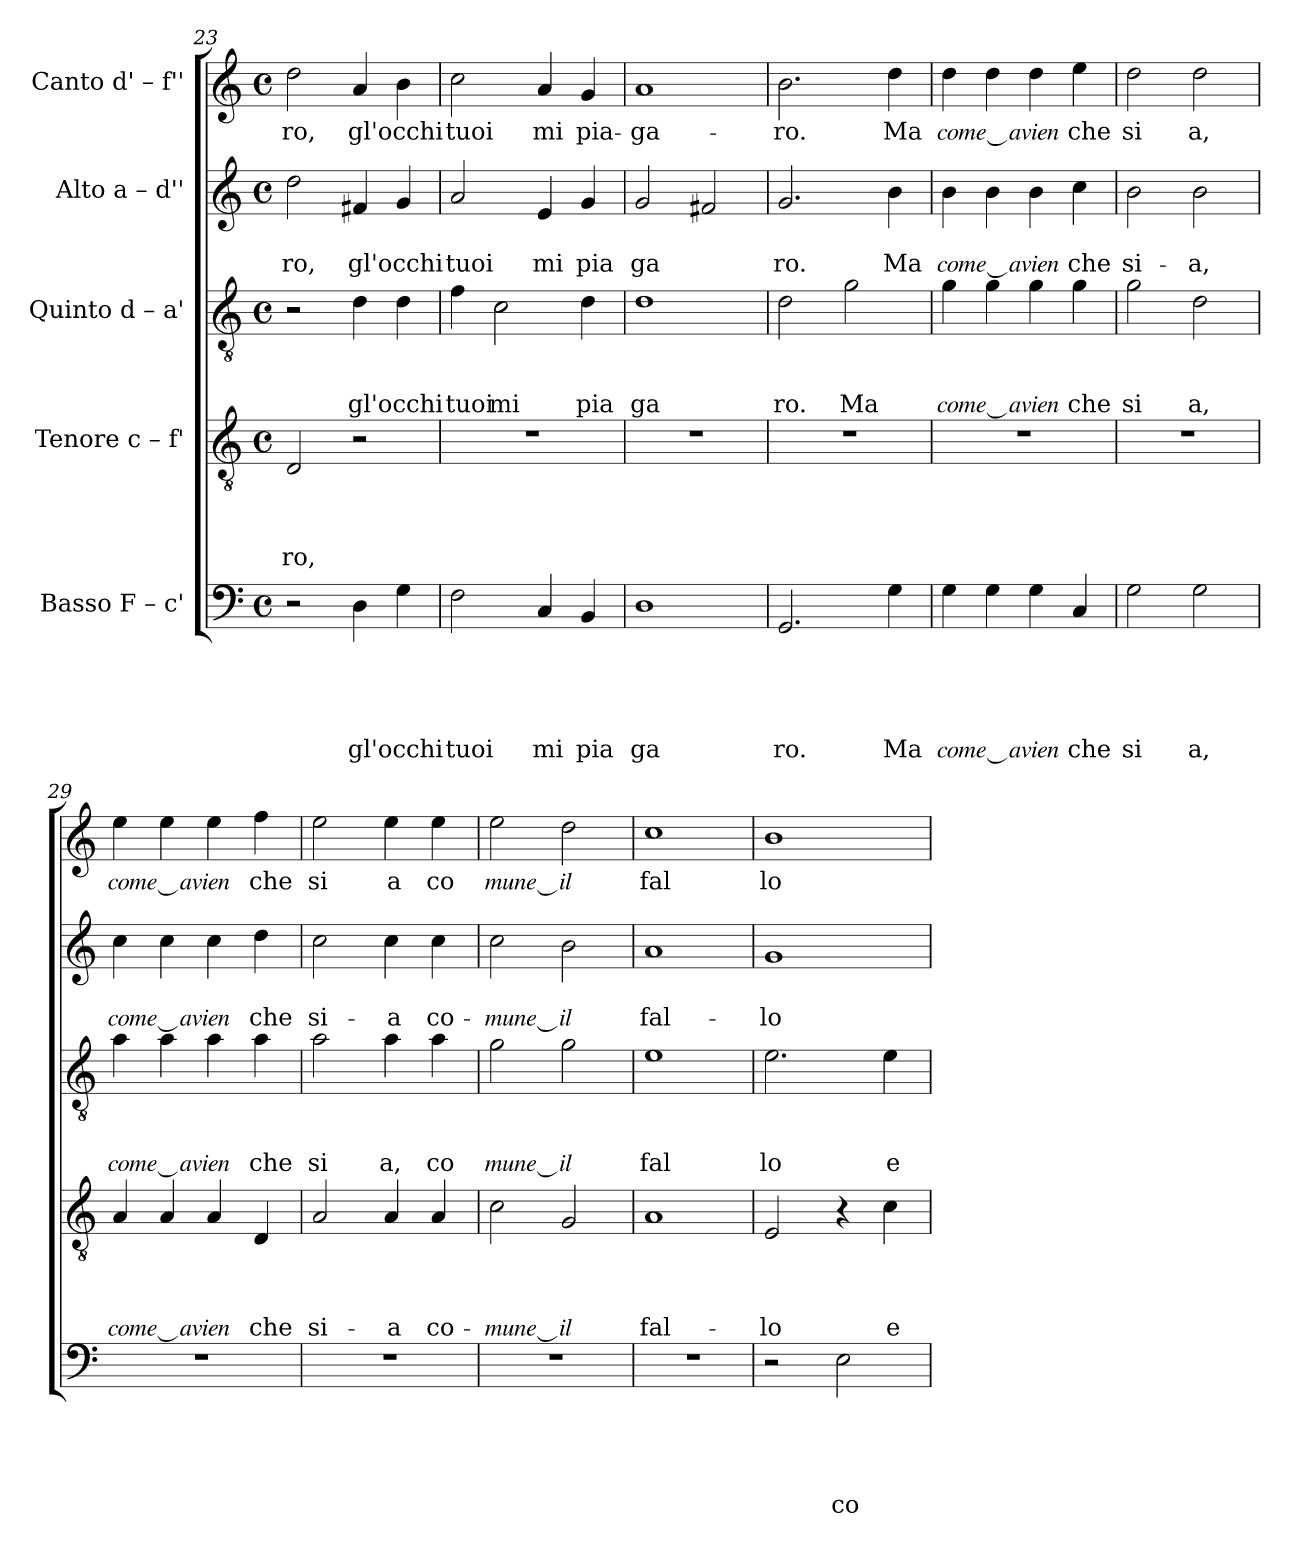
**kern	**text	**text	**text	**text	**text	**kern	**text	**text	**text	**text	**kern	**text	**text	**text	**kern	**text	**text	**kern	**text
*part5	*part5	*part5	*part5	*part5	*part5	*part4	*part4	*part4	*part4	*part4	*part3	*part3	*part3	*part3	*part2	*part2	*part2	*part1	*part1
*staff5	*staff5	*staff5	*staff5	*staff5	*staff5	*staff4	*staff4	*staff4	*staff4	*staff4	*staff3	*staff3	*staff3	*staff3	*staff2	*staff2	*staff2	*staff1	*staff1
*I"Basso F – c'	*	*	*	*	*	*I"Tenore c – f'	*	*	*	*	*I"Quinto d – a'	*	*	*	*I"Alto a – d''	*	*	*I"Canto d' – f''	*
*clefF4	*	*	*	*	*	*clefGv2	*	*	*	*	*clefGv2	*	*	*	*clefG2	*	*	*clefG2	*
*k[]	*	*	*	*	*	*k[]	*	*	*	*	*k[]	*	*	*	*k[]	*	*	*k[]	*
*C:	*	*	*	*	*	*C:	*	*	*	*	*C:	*	*	*	*C:	*	*	*C:	*
*M4/4	*	*	*	*	*	*M4/4	*	*	*	*	*M4/4	*	*	*	*M4/4	*	*	*M4/4	*
*met(c)	*	*	*	*	*	*met(c)	*	*	*	*	*met(c)	*	*	*	*met(c)	*	*	*met(c)	*
=23	=23	=23	=23	=23	=23	=23	=23	=23	=23	=23	=23	=23	=23	=23	=23	=23	=23	=23	=23
!	!	!	!	!	!	!	!	!	!	!LO:LY:b	!	!	!	!	!	!	!LO:LY:b	!	!LO:LY:b
2r	.	.	.	.	.	2D/	.	.	.	ro,	2r	.	.	.	2dd\	.	ro,	2dd\	-ro,
!	!	!	!	!	!LO:LY:b	!	!	!	!	!	!	!	!	!LO:LY:b	!	!	!LO:LY:b	!	!LO:LY:b
4D\	.	.	.	.	gl'occhi	2r	.	.	.	.	4d\	.	.	gl'occhi	4f#X/	.	gl'occhi	4a/	gl'occhi
4G\	.	.	.	.	.	.	.	.	.	.	4d\	.	.	.	4g/	.	.	4b\	.
=24	=24	=24	=24	=24	=24	=24	=24	=24	=24	=24	=24	=24	=24	=24	=24	=24	=24	=24	=24
!	!	!	!	!	!LO:LY:b	!	!	!	!	!	!	!	!	!LO:LY:b	!	!	!LO:LY:b	!	!LO:LY:b
2F\	.	.	.	.	tuoi	1r	.	.	.	.	4f\	.	.	tuoi	2a/	.	tuoi	2cc\	tuoi
!	!	!	!	!	!	!	!	!	!	!	!	!	!	!LO:LY:b	!	!	!	!	!
.	.	.	.	.	.	.	.	.	.	.	2c\	.	.	mi	.	.	.	.	.
!	!	!	!	!	!LO:LY:b	!	!	!	!	!	!	!	!	!	!	!	!LO:LY:b	!	!LO:LY:b
4C/	.	.	.	.	mi	.	.	.	.	.	.	.	.	.	4e/	.	mi	4a/	mi
!	!	!	!	!	!LO:LY:b	!	!	!	!	!	!	!	!	!LO:LY:b	!	!	!LO:LY:b	!	!LO:LY:b
4BB/	.	.	.	.	pia	.	.	.	.	.	4d\	.	.	pia	4g/	.	pia	4g/	pia-
=25	=25	=25	=25	=25	=25	=25	=25	=25	=25	=25	=25	=25	=25	=25	=25	=25	=25	=25	=25
!	!	!	!	!	!LO:LY:b	!	!	!	!	!	!	!	!	!LO:LY:b	!	!	!LO:LY:b	!	!LO:LY:b
1D	.	.	.	.	ga	1r	.	.	.	.	1d	.	.	ga	2g/	.	ga	1a	-ga-
.	.	.	.	.	.	.	.	.	.	.	.	.	.	.	2f#X/	.	.	.	.
=26	=26	=26	=26	=26	=26	=26	=26	=26	=26	=26	=26	=26	=26	=26	=26	=26	=26	=26	=26
!	!	!	!	!	!LO:LY:b	!	!	!	!	!	!	!	!	!LO:LY:b	!	!	!LO:LY:b	!	!LO:LY:b
2.GG/	.	.	.	.	ro.	1r	.	.	.	.	2d\	.	.	ro.	2.g/	.	ro.	2.b\	-ro.
!	!	!	!	!	!	!	!	!	!	!	!	!	!	!LO:LY:b	!	!	!	!	!
.	.	.	.	.	.	.	.	.	.	.	2g\	.	.	Ma	.	.	.	.	.
!	!	!	!	!	!LO:LY:b	!	!	!	!	!	!	!	!	!	!	!	!LO:LY:b	!	!LO:LY:b
4G\	.	.	.	.	Ma	.	.	.	.	.	.	.	.	.	4b\	.	Ma	4dd\	Ma
!!LO:PB:g=z
=27	=27	=27	=27	=27	=27	=27	=27	=27	=27	=27	=27	=27	=27	=27	=27	=27	=27	=27	=27
!	!	!	!	!	!LO:LY:b	!	!	!	!	!	!	!	!	!LO:LY:b	!	!	!LO:LY:b	!	!LO:LY:b
4G\	.	.	.	.	come‿avien	1r	.	.	.	.	4g\	.	.	come‿avien	4b\	.	come‿avien	4dd\	come‿avien
4G\	.	.	.	.	.	.	.	.	.	.	4g\	.	.	.	4b\	.	.	4dd\	.
4G\	.	.	.	.	.	.	.	.	.	.	4g\	.	.	.	4b\	.	.	4dd\	.
!	!	!	!	!	!LO:LY:b	!	!	!	!	!	!	!	!	!LO:LY:b	!	!	!LO:LY:b	!	!LO:LY:b
4C/	.	.	.	.	che	.	.	.	.	.	4g\	.	.	che	4cc\	.	che	4ee\	che
=28	=28	=28	=28	=28	=28	=28	=28	=28	=28	=28	=28	=28	=28	=28	=28	=28	=28	=28	=28
!	!	!	!	!	!LO:LY:b	!	!	!	!	!	!	!	!	!LO:LY:b	!	!	!LO:LY:b	!	!LO:LY:b
2G\	.	.	.	.	si	1r	.	.	.	.	2g\	.	.	si	2b\	.	si-	2dd\	si
!	!	!	!	!	!LO:LY:b	!	!	!	!	!	!	!	!	!LO:LY:b	!	!	!LO:LY:b	!	!LO:LY:b
2G\	.	.	.	.	a,	.	.	.	.	.	2d\	.	.	a,	2b\	.	-a,	2dd\	a,
=29	=29	=29	=29	=29	=29	=29	=29	=29	=29	=29	=29	=29	=29	=29	=29	=29	=29	=29	=29
!	!	!	!	!	!	!	!	!	!	!LO:LY:b	!	!	!	!LO:LY:b	!	!	!LO:LY:b	!	!LO:LY:b
1r	.	.	.	.	.	4A/	.	.	.	come‿avien	4a\	.	.	come‿avien	4cc\	.	come‿avien	4ee\	come‿avien
.	.	.	.	.	.	4A/	.	.	.	.	4a\	.	.	.	4cc\	.	.	4ee\	.
.	.	.	.	.	.	4A/	.	.	.	.	4a\	.	.	.	4cc\	.	.	4ee\	.
!	!	!	!	!	!	!	!	!	!	!LO:LY:b	!	!	!	!LO:LY:b	!	!	!LO:LY:b	!	!LO:LY:b
.	.	.	.	.	.	4D/	.	.	.	che	4a\	.	.	che	4dd\	.	che	4ff\	che
=30	=30	=30	=30	=30	=30	=30	=30	=30	=30	=30	=30	=30	=30	=30	=30	=30	=30	=30	=30
!	!	!	!	!	!	!	!	!	!	!LO:LY:b	!	!	!	!LO:LY:b	!	!	!LO:LY:b	!	!LO:LY:b
1r	.	.	.	.	.	2A/	.	.	.	si-	2a\	.	.	si	2cc\	.	si-	2ee\	si
!	!	!	!	!	!	!	!	!	!	!LO:LY:b	!	!	!	!LO:LY:b	!	!	!LO:LY:b	!	!LO:LY:b
.	.	.	.	.	.	4A/	.	.	.	-a	4a\	.	.	a,	4cc\	.	-a	4ee\	a
!	!	!	!	!	!	!	!	!	!	!LO:LY:b	!	!	!	!LO:LY:b	!	!	!LO:LY:b	!	!LO:LY:b
.	.	.	.	.	.	4A/	.	.	.	co-	4a\	.	.	co	4cc\	.	co-	4ee\	co
=31	=31	=31	=31	=31	=31	=31	=31	=31	=31	=31	=31	=31	=31	=31	=31	=31	=31	=31	=31
!	!	!	!	!	!	!	!	!	!	!LO:LY:b	!	!	!	!LO:LY:b	!	!	!LO:LY:b	!	!LO:LY:b
1r	.	.	.	.	.	2c\	.	.	.	-mune‿il	2g\	.	.	mune‿il	2cc\	.	-mune‿il	2ee\	mune‿il
.	.	.	.	.	.	2G/	.	.	.	.	2g\	.	.	.	2b\	.	.	2dd\	.
=32	=32	=32	=32	=32	=32	=32	=32	=32	=32	=32	=32	=32	=32	=32	=32	=32	=32	=32	=32
!	!	!	!	!	!	!	!	!	!	!LO:LY:b	!	!	!	!LO:LY:b	!	!	!LO:LY:b	!	!LO:LY:b
1r	.	.	.	.	.	1A	.	.	.	fal-	1e	.	.	fal	1a	.	fal-	1cc	fal
=33	=33	=33	=33	=33	=33	=33	=33	=33	=33	=33	=33	=33	=33	=33	=33	=33	=33	=33	=33
!	!	!	!	!	!	!	!	!	!	!LO:LY:b	!	!	!	!LO:LY:b	!	!	!LO:LY:b	!	!LO:LY:b
2r	.	.	.	.	.	2E/	.	.	.	-lo	2.e\	.	.	lo	1g	.	-lo	1b	lo
!	!	!	!	!	!LO:LY:b	!	!	!	!	!	!	!	!	!	!	!	!	!	!
2E\	.	.	.	.	co	4r	.	.	.	.	.	.	.	.	.	.	.	.	.
!	!	!	!	!	!	!	!	!	!	!LO:LY:b	!	!	!	!LO:LY:b	!	!	!	!	!
.	.	.	.	.	.	4c\	.	.	.	e	4e\	.	.	e	.	.	.	.	.
=	=	=	=	=	=	=	=	=	=	=	=	=	=	=	=	=	=	=	=
*-	*-	*-	*-	*-	*-	*-	*-	*-	*-	*-	*-	*-	*-	*-	*-	*-	*-	*-	*-
